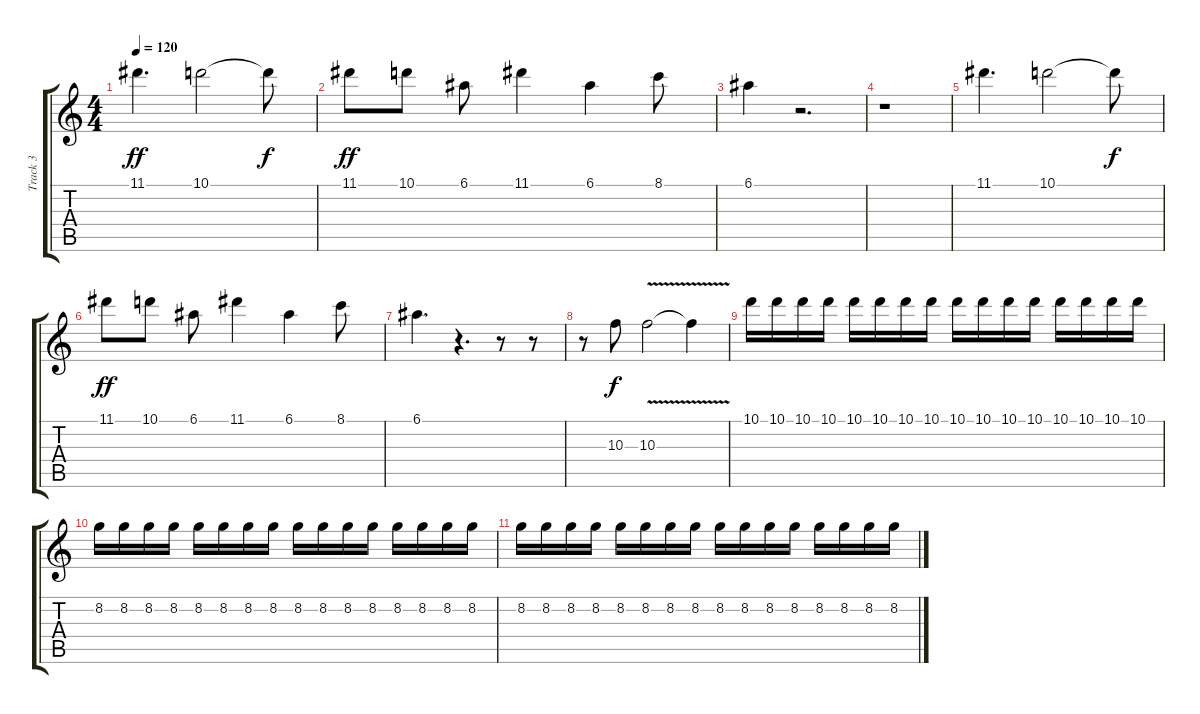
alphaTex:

\track ("Track 3" "Track 3") {instrument distortionguitar}
\staff {score tabs}
\tuning (E4 B3 G3 D3 A2 E2) {hide}
\ts (4 4)
\tempo 120
\clef g2
\ks c
11.1.4{d dy ff} 10.1.2 10.1{t}.8{dy f} |
11.1.8{dy ff} 10.1.8 6.1.8 11.1.4 6.1.4 8.1.8 |
6.1.4 r.2{d} |
r.1 |
11.1.4{d} 10.1.2 10.1{t}.8{dy f} |
11.1.8{dy ff} 10.1.8 6.1.8 11.1.4 6.1.4 8.1.8 |
6.1.4{d} r.4{d} r.8 r.8 |
r.8 10.3.8{dy f} 10.3{v}.2 10.3{t}.4 |
10.1.16 10.1.16 10.1.16 10.1.16 10.1.16 10.1.16 10.1.16 10.1.16 10.1.16 10.1.16 10.1.16 10.1.16 10.1.16 10.1.16 10.1.16 10.1.16 |
8.2.16 8.2.16 8.2.16 8.2.16 8.2.16 8.2.16 8.2.16 8.2.16 8.2.16 8.2.16 8.2.16 8.2.16 8.2.16 8.2.16 8.2.16 8.2.16 |
8.2.16 8.2.16 8.2.16 8.2.16 8.2.16 8.2.16 8.2.16 8.2.16 8.2.16 8.2.16 8.2.16 8.2.16 8.2.16 8.2.16 8.2.16 8.2.16
